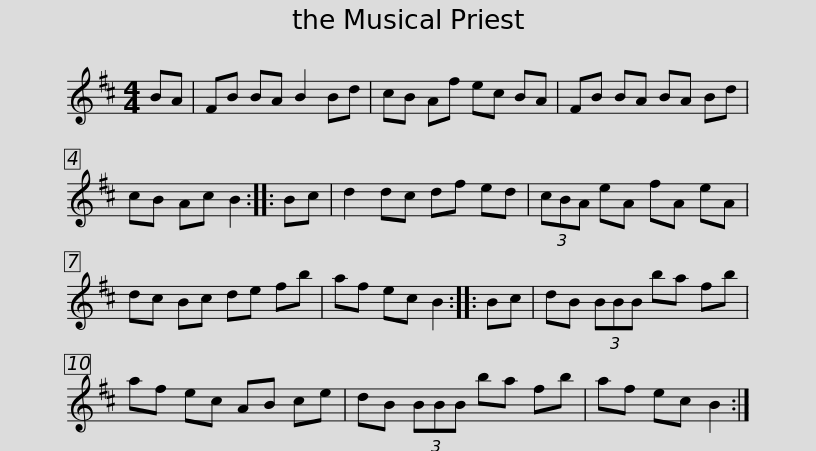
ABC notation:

X:1
L:1/8
M:4/4
I:linebreak $
K:Bmin
V:1 treble
V:1
 BA | FB BA B2 Bd | cB Af ec BA | FB BA BA Bd | cB Ac B2 :: %5
 Bc | d2 dc df ed |$ (3cBA eA fA eA | dc Bc de fb | af ec B2 :: %10
 Bc | dB (3BBB ba fb | af ec AB ce |$ dB (3BBB ba fb | af ec B2 :| %15
